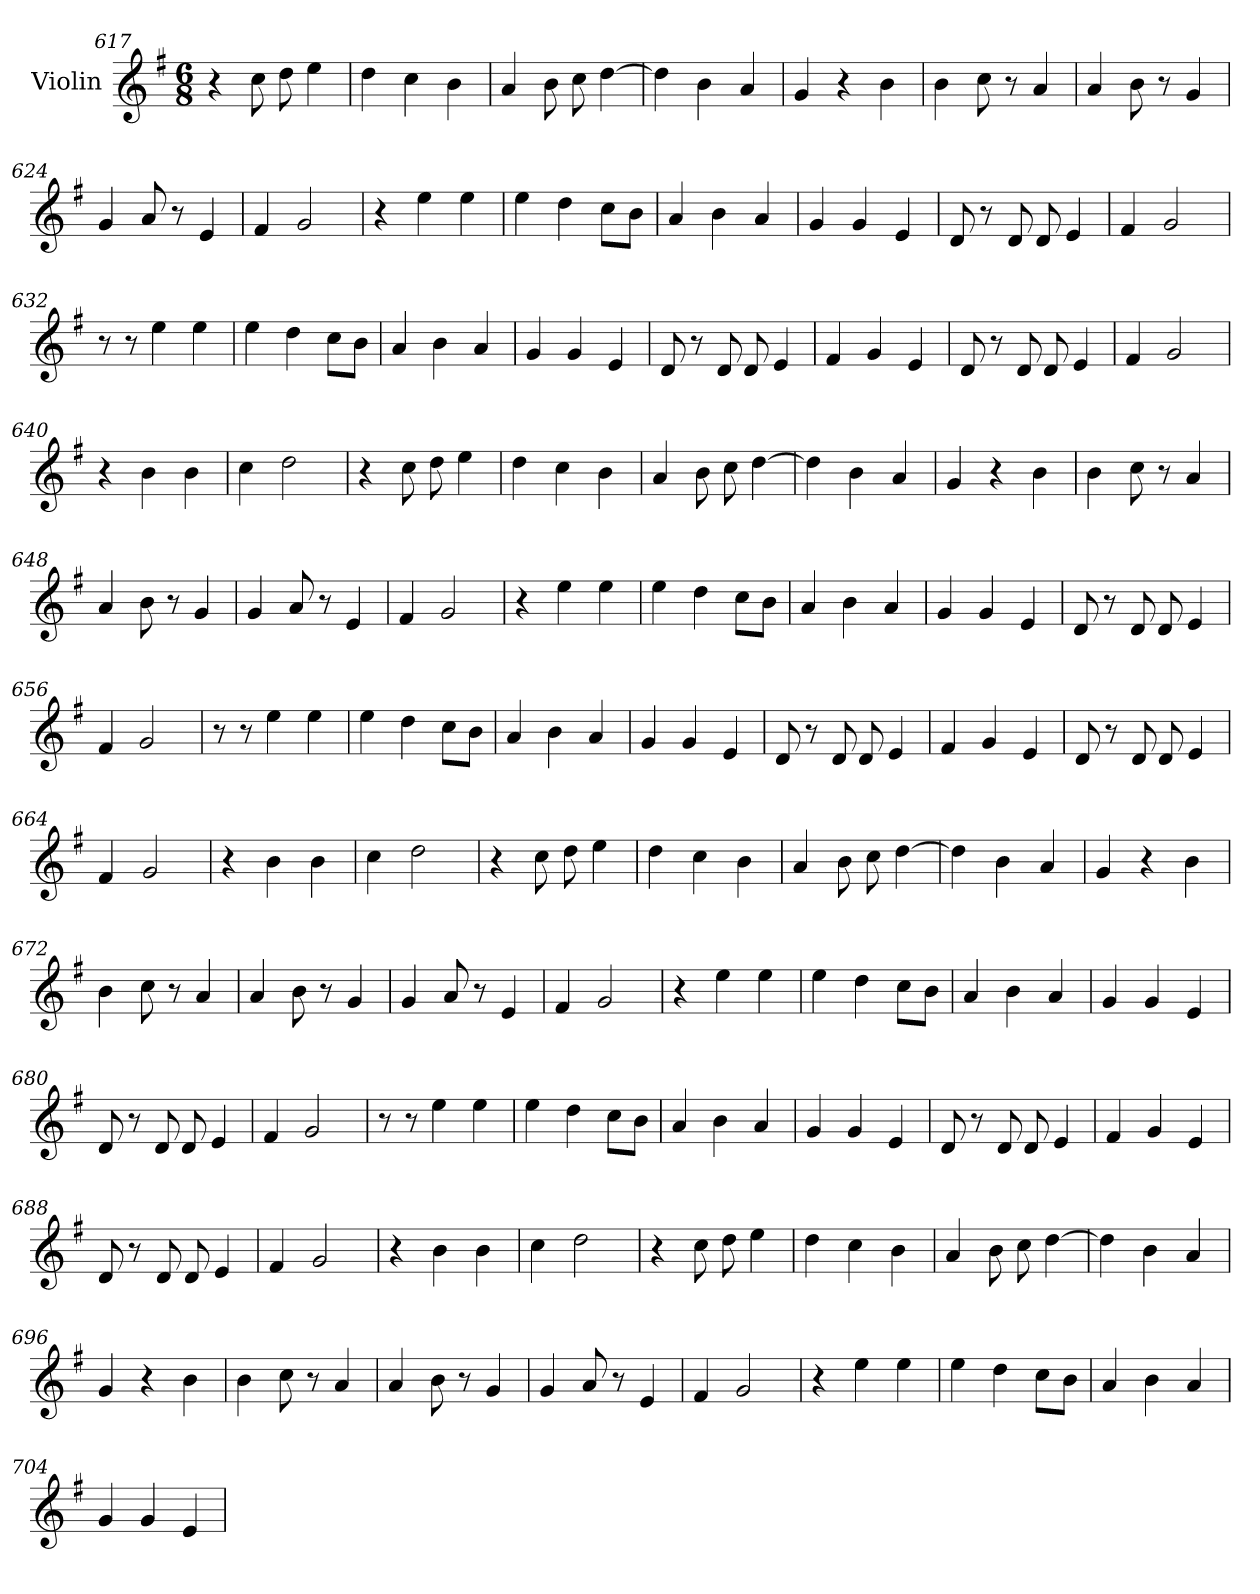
**kern
*part1
*staff1
*I"Violin
*clefG2
*k[f#]
*G:
*M6/8
=617
4r
8cc\
8dd\
4ee\
!!LO:PB:g=z
=618
4dd\
4cc\
4b\
=619
4a/
8b\
8cc\
[4dd\
=620
4dd\]
4b\
4a/
=621
4g/
4r
4b\
=622
4b\
8cc\
8r
4a/
=623
4a/
8b\
8r
4g/
=624
4g/
8a/
8r
4e/
!!LO:LB:g=z
=625
4f#/
2g/
=626
4r
4ee\
4ee\
=627
4eei\
4ddi\
8cci\L
8b\J
=628
4a/
4b\
4a/
=629
4g/
4g/
4e/
=630
8d/
8r
8d/
8d/
4e/
=631
4f#/
2g/
!!LO:LB:g=z
=632
8r
8r
4ee\
4ee\
=633
4eei\
4ddi\
8cci\L
8b\J
=634
4a/
4b\
4a/
=635
4g/
4g/
4e/
=636
8d/
8r
8d/
8d/
4e/
=637
4f#/
4g/
4e/
!!LO:LB:g=z
=638
8d/
8r
8d/
8d/
4e/
=639
4f#/
2g/
=640
4r
4b\
4b\
=641
4cc\
2dd\
=642
4r
8cc\
8dd\
4ee\
=643
4dd\
4cc\
4b\
=644
4a/
8b\
8cc\
[4dd\
!!LO:LB:g=z
=645
4dd\]
4b\
4a/
=646
4g/
4r
4b\
=647
4b\
8cc\
8r
4a/
=648
4a/
8b\
8r
4g/
=649
4g/
8a/
8r
4e/
=650
4f#/
2g/
=651
4r
4ee\
4ee\
!!LO:LB:g=z
=652
4eei\
4ddi\
8cci\L
8b\J
=653
4a/
4b\
4a/
=654
4g/
4g/
4e/
=655
8d/
8r
8d/
8d/
4e/
=656
4f#/
2g/
=657
8r
8r
4ee\
4ee\
=658
4eei\
4ddi\
8cci\L
8b\J
!!LO:LB:g=z
=659
4a/
4b\
4a/
=660
4g/
4g/
4e/
=661
8d/
8r
8d/
8d/
4e/
=662
4f#/
4g/
4e/
=663
8d/
8r
8d/
8d/
4e/
=664
4f#/
2g/
=665
4r
4b\
4b\
!!LO:LB:g=z
=666
4cc\
2dd\
=667
4r
8cc\
8dd\
4ee\
=668
4dd\
4cc\
4b\
=669
4a/
8b\
8cc\
[4dd\
=670
4dd\]
4b\
4a/
=671
4g/
4r
4b\
=672
4b\
8cc\
8r
4a/
!!LO:PB:g=z
=673
4a/
8b\
8r
4g/
=674
4g/
8a/
8r
4e/
=675
4f#/
2g/
=676
4r
4ee\
4ee\
=677
4eei\
4ddi\
8cci\L
8b\J
=678
4a/
4b\
4a/
=679
4g/
4g/
4e/
!!LO:LB:g=z
=680
8d/
8r
8d/
8d/
4e/
=681
4f#/
2g/
=682
8r
8r
4ee\
4ee\
=683
4eei\
4ddi\
8cci\L
8b\J
=684
4a/
4b\
4a/
=685
4g/
4g/
4e/
=686
8d/
8r
8d/
8d/
4e/
!!LO:LB:g=z
=687
4f#/
4g/
4e/
=688
8d/
8r
8d/
8d/
4e/
=689
4f#/
2g/
=690
4r
4b\
4b\
=691
4cc\
2dd\
=692
4r
8cc\
8dd\
4ee\
=693
4dd\
4cc\
4b\
!!LO:LB:g=z
=694
4a/
8b\
8cc\
[4dd\
=695
4dd\]
4b\
4a/
=696
4g/
4r
4b\
=697
4b\
8cc\
8r
4a/
=698
4a/
8b\
8r
4g/
=699
4g/
8a/
8r
4e/
=700
4f#/
2g/
!!LO:LB:g=z
=701
4r
4ee\
4ee\
=702
4eei\
4ddi\
8cci\L
8b\J
=703
4a/
4b\
4a/
=704
4g/
4g/
4e/
=
*-
